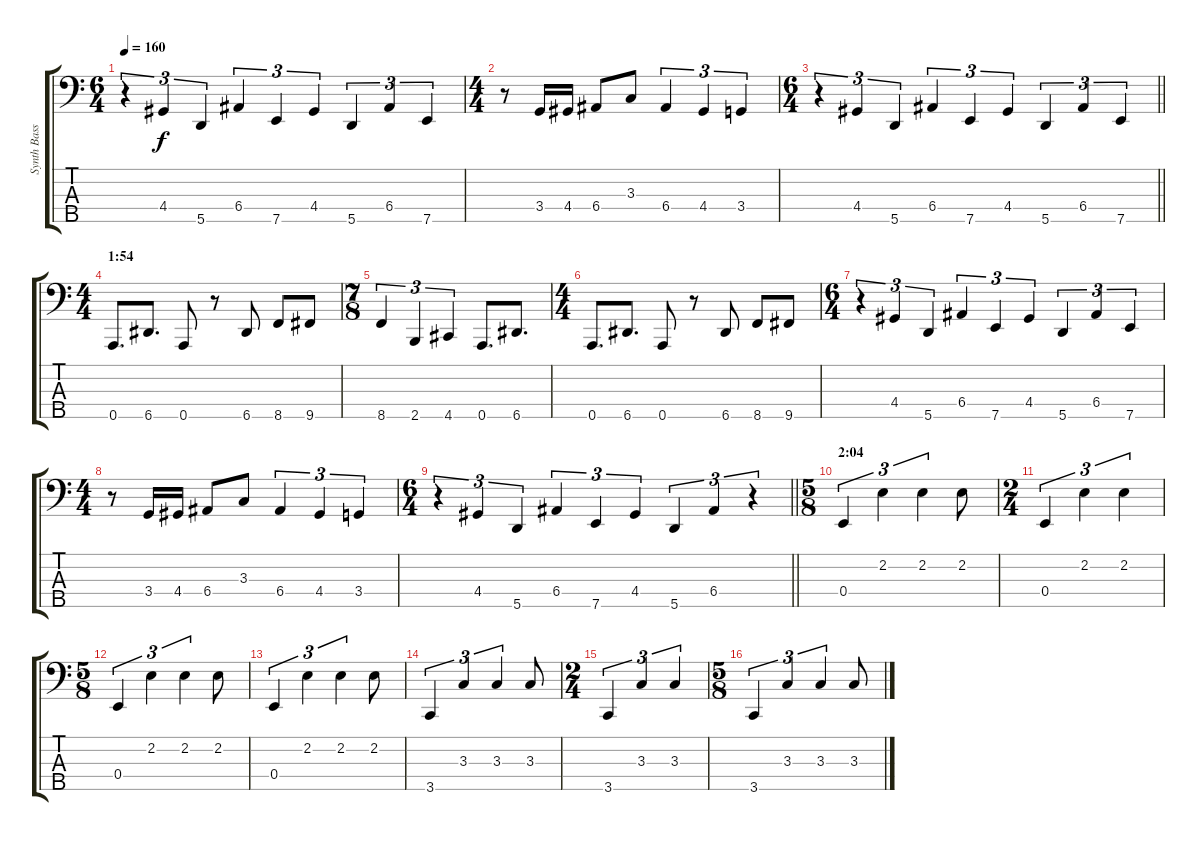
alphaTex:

\track ("Synth Bass" "Synth Bass") {mute instrument electricbassfinger}
\staff {score tabs}
\tuning (G2 D2 A1 E1 A0) {hide}
\ts (6 4)
\tempo 160
\clef f4
\ks c
r.4{tu (3 2) dy f} 4.4.4{tu (3 2)} 5.5.4{tu (3 2)} 6.4.4{tu (3 2)} 7.5.4{tu (3 2)} 4.4.4{tu (3 2)} 5.5.4{tu (3 2)} 6.4.4{tu (3 2)} 7.5.4{tu (3 2)} |
\ts (4 4)
r.8 3.4.16 4.4.16 6.4.8 3.3.8 6.4.4{tu (3 2)} 4.4.4{tu (3 2)} 3.4.4{tu (3 2)} |
\ts (6 4)
\barLineRight lightlight
r.4{tu (3 2)} 4.4.4{tu (3 2)} 5.5.4{tu (3 2)} 6.4.4{tu (3 2)} 7.5.4{tu (3 2)} 4.4.4{tu (3 2)} 5.5.4{tu (3 2)} 6.4.4{tu (3 2)} 7.5.4{tu (3 2)} |
\ts (4 4)
\section ("" "1:54")
0.5.8{d instrument synthbass1} 6.5.8{d} 0.5.8 r.8 6.5.8 8.5.8 9.5.8 |
\ts (7 8)
8.5.4{tu (3 2)} 2.5.4{tu (3 2)} 4.5.4{tu (3 2)} 0.5.8{d} 6.5.8{d} |
\ts (4 4)
0.5.8{d} 6.5.8{d} 0.5.8 r.8 6.5.8 8.5.8 9.5.8 |
\ts (6 4)
r.4{tu (3 2)} 4.4.4{tu (3 2)} 5.5.4{tu (3 2)} 6.4.4{tu (3 2)} 7.5.4{tu (3 2)} 4.4.4{tu (3 2)} 5.5.4{tu (3 2)} 6.4.4{tu (3 2)} 7.5.4{tu (3 2)} |
\ts (4 4)
r.8 3.4.16 4.4.16 6.4.8 3.3.8 6.4.4{tu (3 2)} 4.4.4{tu (3 2)} 3.4.4{tu (3 2)} |
\ts (6 4)
\barLineRight lightlight
r.4{tu (3 2)} 4.4.4{tu (3 2)} 5.5.4{tu (3 2)} 6.4.4{tu (3 2)} 7.5.4{tu (3 2)} 4.4.4{tu (3 2)} 5.5.4{tu (3 2)} 6.4.4{tu (3 2)} r.4{tu (3 2)} |
\ts (5 8)
\section ("" "2:04")
0.4.4{tu (3 2)} 2.2.4{tu (3 2)} 2.2.4{tu (3 2)} 2.2.8 |
\ts (2 4)
0.4.4{tu (3 2)} 2.2.4{tu (3 2)} 2.2.4{tu (3 2)} |
\ts (5 8)
0.4.4{tu (3 2)} 2.2.4{tu (3 2)} 2.2.4{tu (3 2)} 2.2.8 |
0.4.4{tu (3 2)} 2.2.4{tu (3 2)} 2.2.4{tu (3 2)} 2.2.8 |
3.5.4{tu (3 2)} 3.3.4{tu (3 2)} 3.3.4{tu (3 2)} 3.3.8 |
\ts (2 4)
3.5.4{tu (3 2)} 3.3.4{tu (3 2)} 3.3.4{tu (3 2)} |
\ts (5 8)
3.5.4{tu (3 2)} 3.3.4{tu (3 2)} 3.3.4{tu (3 2)} 3.3.8
